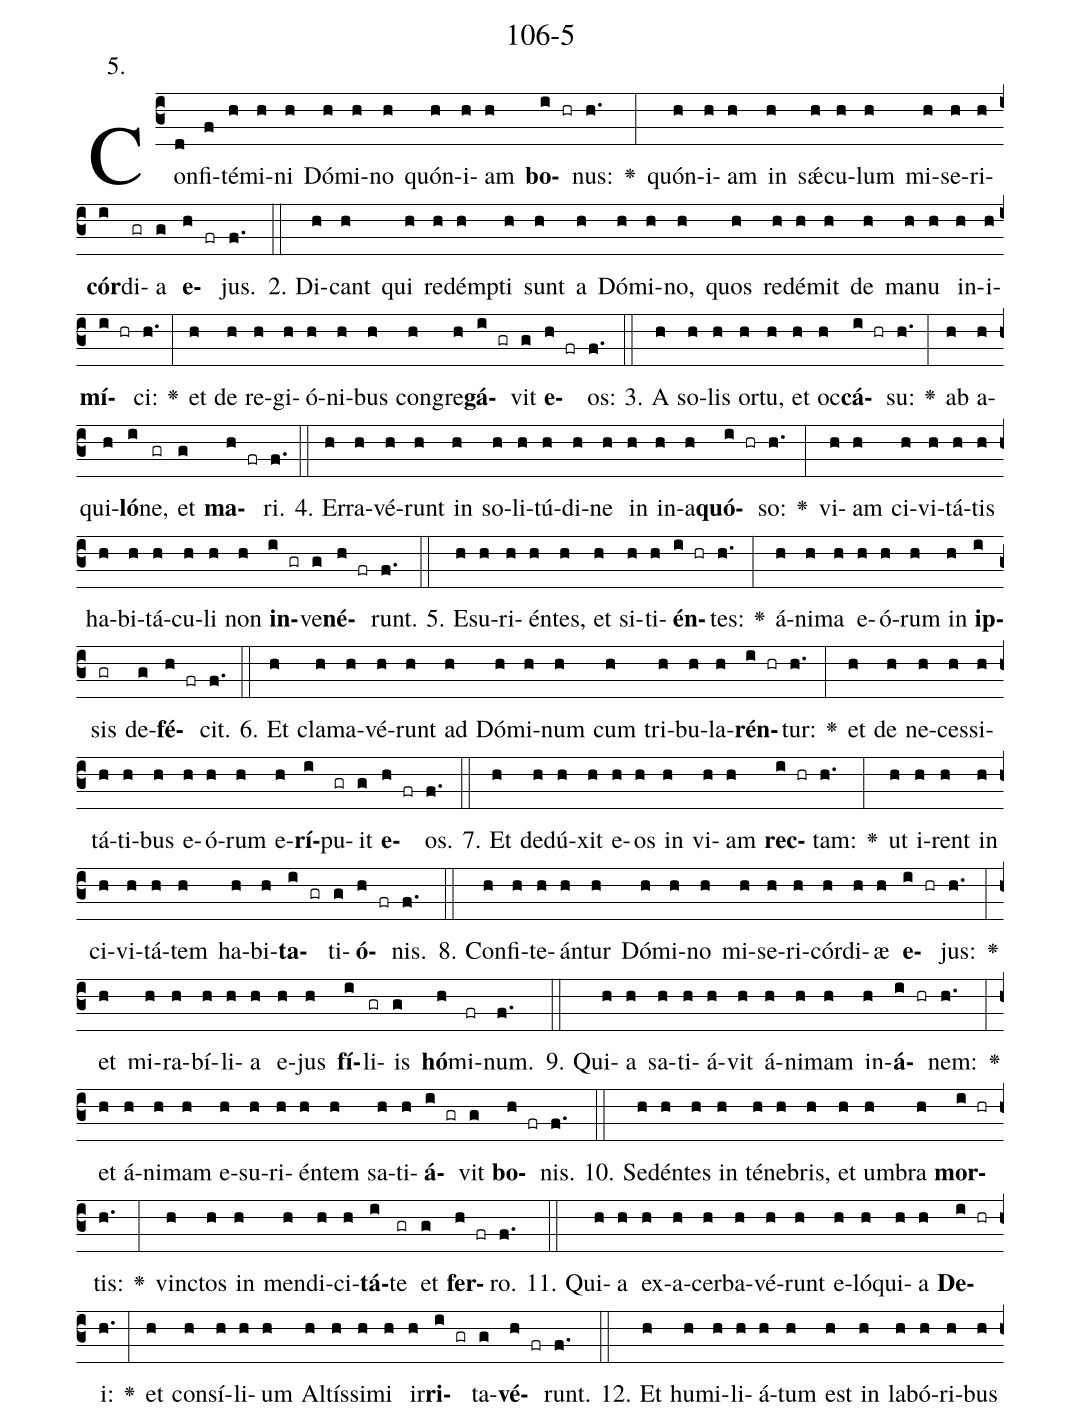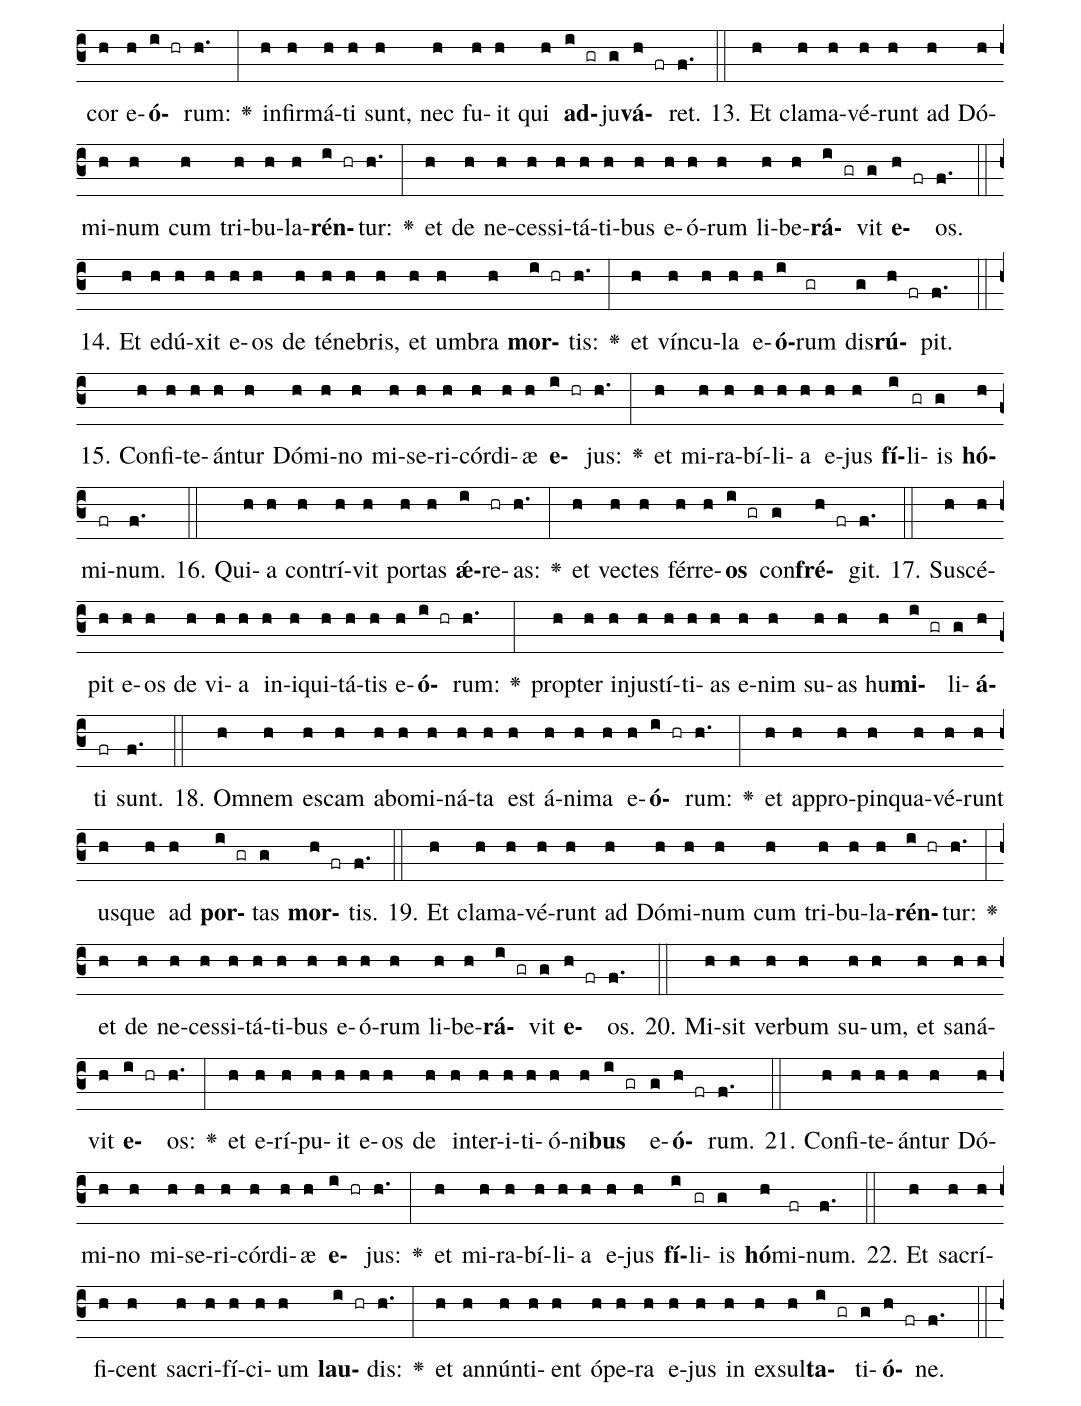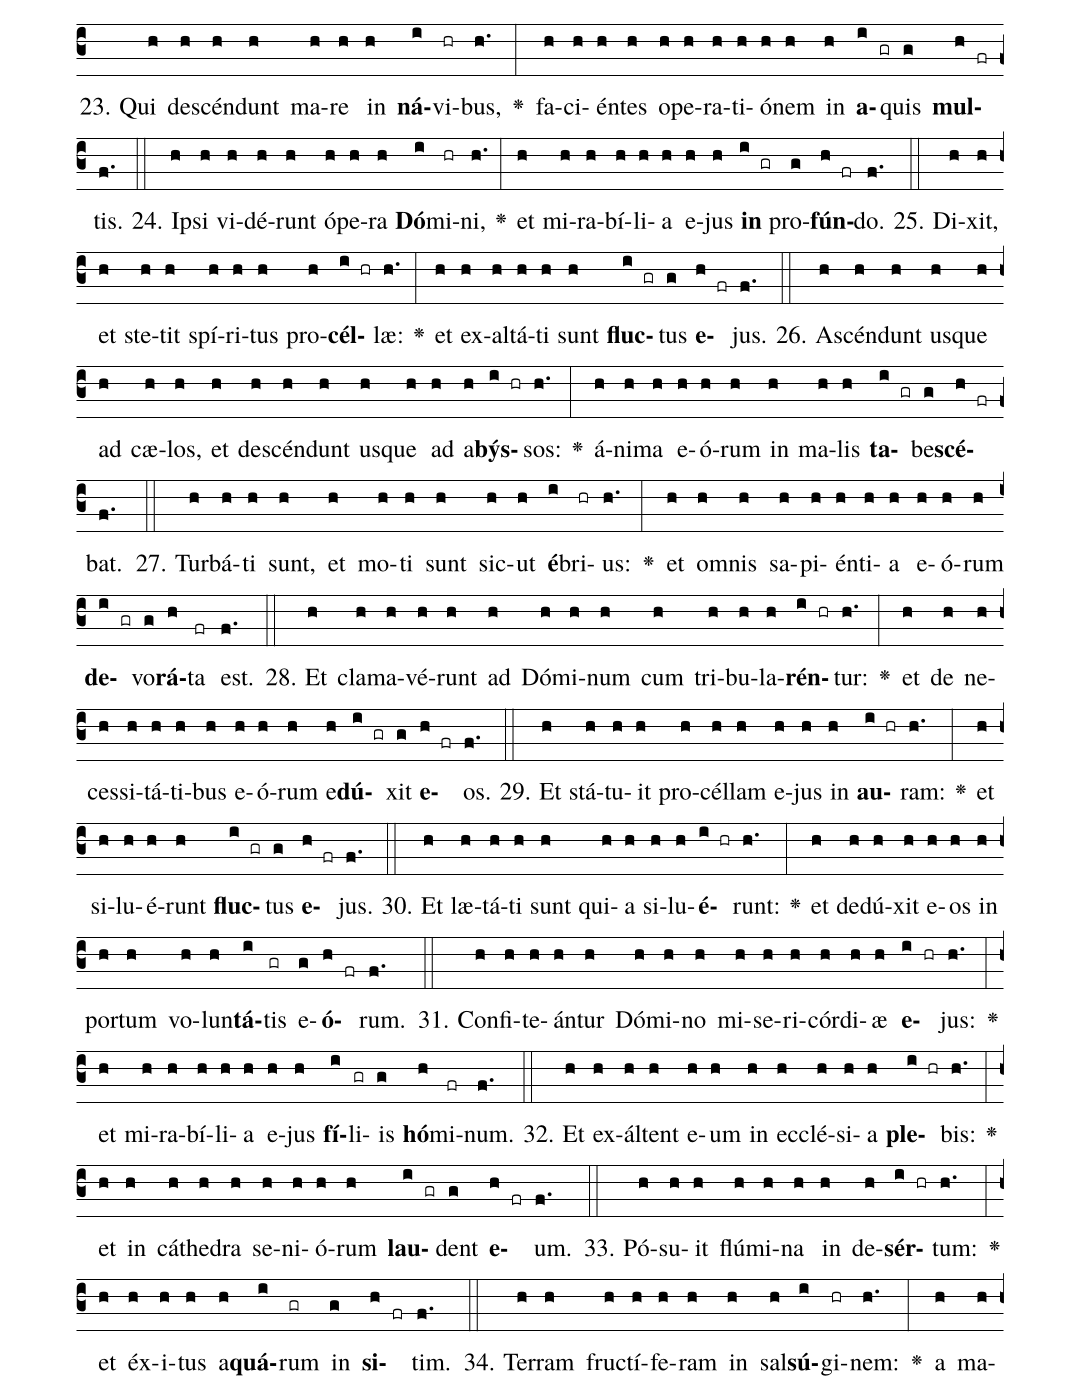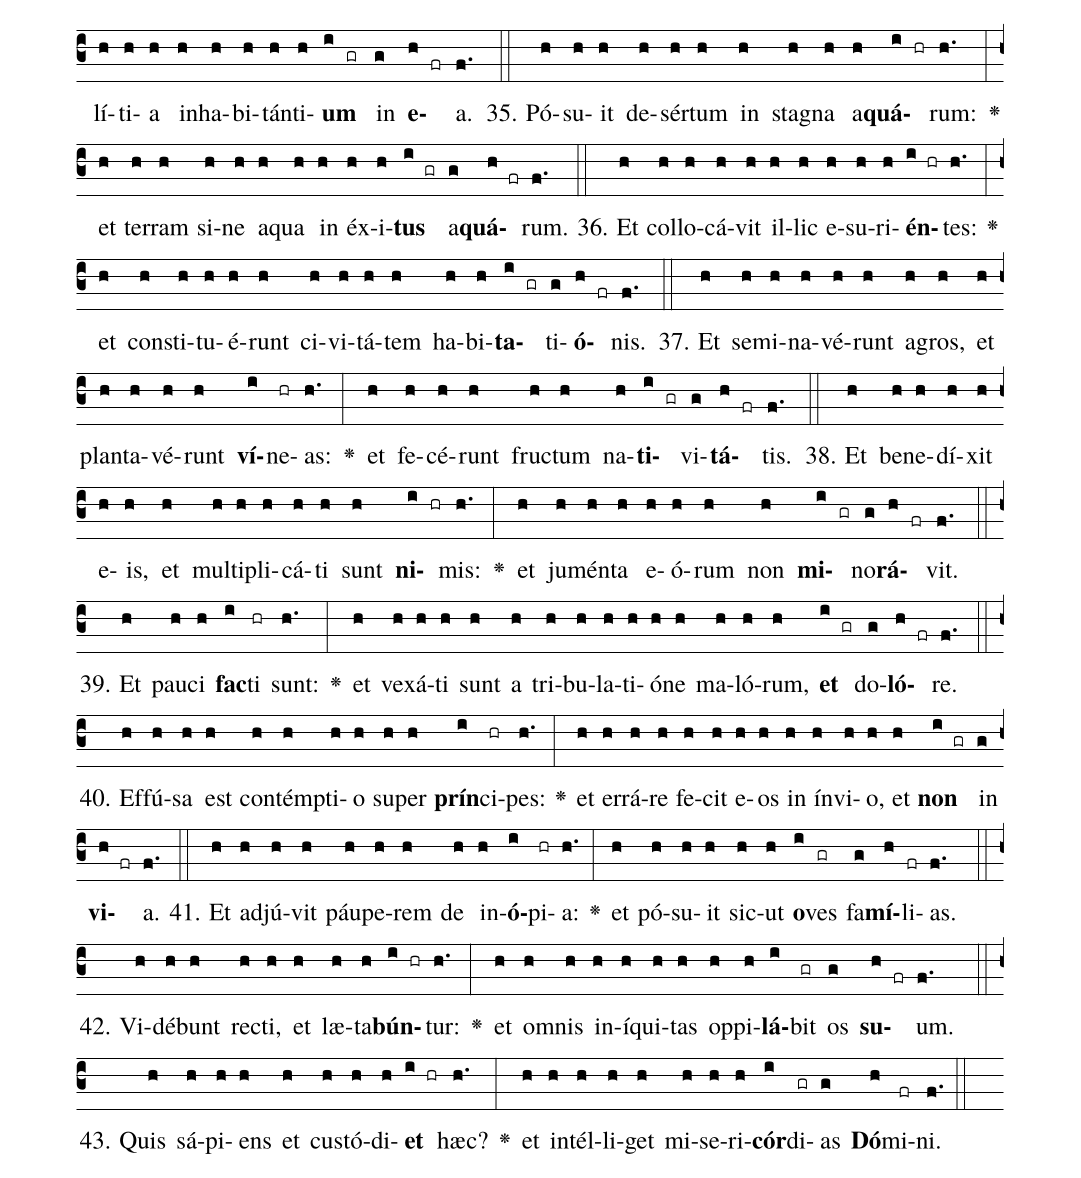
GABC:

name: 106-5;
annotation: 5.;
%%
(c3)Con(d)fi(f)té(h)mi(h)ni(h) Dó(h)mi(h)no(h) quón(h)i(h)am(h) <b>bo</b>(i hr)nus:(h.) <v>\greheightstar</v>(:) quón(h)i(h)am(h) in(h) sǽ(h)cu(h)lum(h) mi(h)se(h)ri(h)<b>cór</b>(i)di(gr)a(g) <b>e</b>(h fr)jus.(f.) (::)
2. Di(h)cant(h) qui(h) red(h)émp(h)ti(h) sunt(h) a(h) Dó(h)mi(h)no,(h) quos(h) red(h)é(h)mit(h) de(h) ma(h)nu(h) in(h)i(h)<b>mí</b>(i hr)ci:(h.) <v>\greheightstar</v>(:) et(h) de(h) re(h)gi(h)ó(h)ni(h)bus(h) con(h)gre(h)<b>gá</b>(i gr)vit(g) <b>e</b>(h fr)os:(f.) (::)
3. A(h) so(h)lis(h) or(h)tu,(h) et(h) oc(h)<b>cá</b>(i hr)su:(h.) <v>\greheightstar</v>(:) ab(h) a(h)qui(h)<b>ló</b>(i)ne,(gr) et(g) <b>ma</b>(h fr)ri.(f.) (::)
4. Er(h)ra(h)vé(h)runt(h) in(h) so(h)li(h)tú(h)di(h)ne(h) in(h) in(h)a(h)<b>quó</b>(i hr)so:(h.) <v>\greheightstar</v>(:) vi(h)am(h) ci(h)vi(h)tá(h)tis(h) ha(h)bi(h)tá(h)cu(h)li(h) non(h) <b>in</b>(i gr)ve(g)<b>né</b>(h fr)runt.(f.) (::)
5. E(h)su(h)ri(h)én(h)tes,(h) et(h) si(h)ti(h)<b>én</b>(i hr)tes:(h.) <v>\greheightstar</v>(:) á(h)ni(h)ma(h) e(h)ó(h)rum(h) in(h) <b>ip</b>(i)sis(gr) de(g)<b>fé</b>(h fr)cit.(f.) (::)
6. Et(h) cla(h)ma(h)vé(h)runt(h) ad(h) Dó(h)mi(h)num(h) cum(h) tri(h)bu(h)la(h)<b>rén</b>(i hr)tur:(h.) <v>\greheightstar</v>(:) et(h) de(h) ne(h)ces(h)si(h)tá(h)ti(h)bus(h) e(h)ó(h)rum(h) e(h)<b>rí</b>(i)pu(gr)it(g) <b>e</b>(h fr)os.(f.) (::)
7. Et(h) de(h)dú(h)xit(h) e(h)os(h) in(h) vi(h)am(h) <b>rec</b>(i hr)tam:(h.) <v>\greheightstar</v>(:) ut(h) i(h)rent(h) in(h) ci(h)vi(h)tá(h)tem(h) ha(h)bi(h)<b>ta</b>(i gr)ti(g)<b>ó</b>(h fr)nis.(f.) (::)
8. Con(h)fi(h)te(h)án(h)tur(h) Dó(h)mi(h)no(h) mi(h)se(h)ri(h)cór(h)di(h)æ(h) <b>e</b>(i hr)jus:(h.) <v>\greheightstar</v>(:) et(h) mi(h)ra(h)bí(h)li(h)a(h) e(h)jus(h) <b>fí</b>(i)li(gr)is(g) <b>hó</b>(h)mi(fr)num.(f.) (::)
9. Qui(h)a(h) sa(h)ti(h)á(h)vit(h) á(h)ni(h)mam(h) in(h)<b>á</b>(i hr)nem:(h.) <v>\greheightstar</v>(:) et(h) á(h)ni(h)mam(h) e(h)su(h)ri(h)én(h)tem(h) sa(h)ti(h)<b>á</b>(i gr)vit(g) <b>bo</b>(h fr)nis.(f.) (::)
10. Se(h)dén(h)tes(h) in(h) té(h)ne(h)bris,(h) et(h) um(h)bra(h) <b>mor</b>(i hr)tis:(h.) <v>\greheightstar</v>(:) vinc(h)tos(h) in(h) men(h)di(h)ci(h)<b>tá</b>(i)te(gr) et(g) <b>fer</b>(h fr)ro.(f.) (::)
11. Qui(h)a(h) ex(h)a(h)cer(h)ba(h)vé(h)runt(h) e(h)ló(h)qui(h)a(h) <b>De</b>(i hr)i:(h.) <v>\greheightstar</v>(:) et(h) con(h)sí(h)li(h)um(h) Al(h)tís(h)si(h)mi(h) ir(h)<b>ri</b>(i gr)ta(g)<b>vé</b>(h fr)runt.(f.) (::)
12. Et(h) hu(h)mi(h)li(h)á(h)tum(h) est(h) in(h) la(h)bó(h)ri(h)bus(h) cor(h) e(h)<b>ó</b>(i hr)rum:(h.) <v>\greheightstar</v>(:) in(h)fir(h)má(h)ti(h) sunt,(h) nec(h) fu(h)it(h) qui(h) <b>ad</b>(i gr)ju(g)<b>vá</b>(h fr)ret.(f.) (::)
13. Et(h) cla(h)ma(h)vé(h)runt(h) ad(h) Dó(h)mi(h)num(h) cum(h) tri(h)bu(h)la(h)<b>rén</b>(i hr)tur:(h.) <v>\greheightstar</v>(:) et(h) de(h) ne(h)ces(h)si(h)tá(h)ti(h)bus(h) e(h)ó(h)rum(h) li(h)be(h)<b>rá</b>(i gr)vit(g) <b>e</b>(h fr)os.(f.) (::)
14. Et(h) e(h)dú(h)xit(h) e(h)os(h) de(h) té(h)ne(h)bris,(h) et(h) um(h)bra(h) <b>mor</b>(i hr)tis:(h.) <v>\greheightstar</v>(:) et(h) vín(h)cu(h)la(h) e(h)<b>ó</b>(i)rum(gr) dis(g)<b>rú</b>(h fr)pit.(f.) (::)
15. Con(h)fi(h)te(h)án(h)tur(h) Dó(h)mi(h)no(h) mi(h)se(h)ri(h)cór(h)di(h)æ(h) <b>e</b>(i hr)jus:(h.) <v>\greheightstar</v>(:) et(h) mi(h)ra(h)bí(h)li(h)a(h) e(h)jus(h) <b>fí</b>(i)li(gr)is(g) <b>hó</b>(h)mi(fr)num.(f.) (::)
16. Qui(h)a(h) con(h)trí(h)vit(h) por(h)tas(h) <b>ǽ</b>(i)re(hr)as:(h.) <v>\greheightstar</v>(:) et(h) vec(h)tes(h) fér(h)re(h)<b>os</b>(i gr) con(g)<b>fré</b>(h fr)git.(f.) (::)
17. Su(h)scé(h)pit(h) e(h)os(h) de(h) vi(h)a(h) in(h)i(h)qui(h)tá(h)tis(h) e(h)<b>ó</b>(i hr)rum:(h.) <v>\greheightstar</v>(:) prop(h)ter(h) in(h)jus(h)tí(h)ti(h)as(h) e(h)nim(h) su(h)as(h) hu(h)<b>mi</b>(i gr)li(g)<b>á</b>(h)ti(fr) sunt.(f.) (::)
18. Om(h)nem(h) es(h)cam(h) ab(h)o(h)mi(h)ná(h)ta(h) est(h) á(h)ni(h)ma(h) e(h)<b>ó</b>(i hr)rum:(h.) <v>\greheightstar</v>(:) et(h) ap(h)pro(h)pin(h)qua(h)vé(h)runt(h) us(h)que(h) ad(h) <b>por</b>(i gr)tas(g) <b>mor</b>(h fr)tis.(f.) (::)
19. Et(h) cla(h)ma(h)vé(h)runt(h) ad(h) Dó(h)mi(h)num(h) cum(h) tri(h)bu(h)la(h)<b>rén</b>(i hr)tur:(h.) <v>\greheightstar</v>(:) et(h) de(h) ne(h)ces(h)si(h)tá(h)ti(h)bus(h) e(h)ó(h)rum(h) li(h)be(h)<b>rá</b>(i gr)vit(g) <b>e</b>(h fr)os.(f.) (::)
20. Mi(h)sit(h) ver(h)bum(h) su(h)um,(h) et(h) sa(h)ná(h)vit(h) <b>e</b>(i hr)os:(h.) <v>\greheightstar</v>(:) et(h) e(h)rí(h)pu(h)it(h) e(h)os(h) de(h) in(h)ter(h)i(h)ti(h)ó(h)ni(h)<b>bus</b>(i gr) e(g)<b>ó</b>(h fr)rum.(f.) (::)
21. Con(h)fi(h)te(h)án(h)tur(h) Dó(h)mi(h)no(h) mi(h)se(h)ri(h)cór(h)di(h)æ(h) <b>e</b>(i hr)jus:(h.) <v>\greheightstar</v>(:) et(h) mi(h)ra(h)bí(h)li(h)a(h) e(h)jus(h) <b>fí</b>(i)li(gr)is(g) <b>hó</b>(h)mi(fr)num.(f.) (::)
22. Et(h) sa(h)crí(h)fi(h)cent(h) sa(h)cri(h)fí(h)ci(h)um(h) <b>lau</b>(i hr)dis:(h.) <v>\greheightstar</v>(:) et(h) an(h)nún(h)ti(h)ent(h) ó(h)pe(h)ra(h) e(h)jus(h) in(h) ex(h)sul(h)<b>ta</b>(i gr)ti(g)<b>ó</b>(h fr)ne.(f.) (::)
23. Qui(h) de(h)scén(h)dunt(h) ma(h)re(h) in(h) <b>ná</b>(i)vi(hr)bus,(h.) <v>\greheightstar</v>(:) fa(h)ci(h)én(h)tes(h) o(h)pe(h)ra(h)ti(h)ó(h)nem(h) in(h) <b>a</b>(i gr)quis(g) <b>mul</b>(h fr)tis.(f.) (::)
24. Ip(h)si(h) vi(h)dé(h)runt(h) ó(h)pe(h)ra(h) <b>Dó</b>(i)mi(hr)ni,(h.) <v>\greheightstar</v>(:) et(h) mi(h)ra(h)bí(h)li(h)a(h) e(h)jus(h) <b>in</b>(i gr) pro(g)<b>fún</b>(h fr)do.(f.) (::)
25. Di(h)xit,(h) et(h) ste(h)tit(h) spí(h)ri(h)tus(h) pro(h)<b>cél</b>(i hr)læ:(h.) <v>\greheightstar</v>(:) et(h) ex(h)al(h)tá(h)ti(h) sunt(h) <b>fluc</b>(i gr)tus(g) <b>e</b>(h fr)jus.(f.) (::)
26. A(h)scén(h)dunt(h) us(h)que(h) ad(h) cæ(h)los,(h) et(h) de(h)scén(h)dunt(h) us(h)que(h) ad(h) a(h)<b>býs</b>(i hr)sos:(h.) <v>\greheightstar</v>(:) á(h)ni(h)ma(h) e(h)ó(h)rum(h) in(h) ma(h)lis(h) <b>ta</b>(i gr)be(g)<b>scé</b>(h fr)bat.(f.) (::)
27. Tur(h)bá(h)ti(h) sunt,(h) et(h) mo(h)ti(h) sunt(h) sic(h)ut(h) <b>é</b>(i)bri(hr)us:(h.) <v>\greheightstar</v>(:) et(h) om(h)nis(h) sa(h)pi(h)én(h)ti(h)a(h) e(h)ó(h)rum(h) <b>de</b>(i gr)vo(g)<b>rá</b>(h)ta(fr) est.(f.) (::)
28. Et(h) cla(h)ma(h)vé(h)runt(h) ad(h) Dó(h)mi(h)num(h) cum(h) tri(h)bu(h)la(h)<b>rén</b>(i hr)tur:(h.) <v>\greheightstar</v>(:) et(h) de(h) ne(h)ces(h)si(h)tá(h)ti(h)bus(h) e(h)ó(h)rum(h) e(h)<b>dú</b>(i gr)xit(g) <b>e</b>(h fr)os.(f.) (::)
29. Et(h) stá(h)tu(h)it(h) pro(h)cél(h)lam(h) e(h)jus(h) in(h) <b>au</b>(i hr)ram:(h.) <v>\greheightstar</v>(:) et(h) si(h)lu(h)é(h)runt(h) <b>fluc</b>(i gr)tus(g) <b>e</b>(h fr)jus.(f.) (::)
30. Et(h) læ(h)tá(h)ti(h) sunt(h) qui(h)a(h) si(h)lu(h)<b>é</b>(i hr)runt:(h.) <v>\greheightstar</v>(:) et(h) de(h)dú(h)xit(h) e(h)os(h) in(h) por(h)tum(h) vo(h)lun(h)<b>tá</b>(i)tis(gr) e(g)<b>ó</b>(h fr)rum.(f.) (::)
31. Con(h)fi(h)te(h)án(h)tur(h) Dó(h)mi(h)no(h) mi(h)se(h)ri(h)cór(h)di(h)æ(h) <b>e</b>(i hr)jus:(h.) <v>\greheightstar</v>(:) et(h) mi(h)ra(h)bí(h)li(h)a(h) e(h)jus(h) <b>fí</b>(i)li(gr)is(g) <b>hó</b>(h)mi(fr)num.(f.) (::)
32. Et(h) ex(h)ál(h)tent(h) e(h)um(h) in(h) ec(h)clé(h)si(h)a(h) <b>ple</b>(i hr)bis:(h.) <v>\greheightstar</v>(:) et(h) in(h) cá(h)the(h)dra(h) se(h)ni(h)ó(h)rum(h) <b>lau</b>(i gr)dent(g) <b>e</b>(h fr)um.(f.) (::)
33. Pó(h)su(h)it(h) flú(h)mi(h)na(h) in(h) de(h)<b>sér</b>(i hr)tum:(h.) <v>\greheightstar</v>(:) et(h) éx(h)i(h)tus(h) a(h)<b>quá</b>(i)rum(gr) in(g) <b>si</b>(h fr)tim.(f.) (::)
34. Ter(h)ram(h) fruc(h)tí(h)fe(h)ram(h) in(h) sal(h)<b>sú</b>(i)gi(hr)nem:(h.) <v>\greheightstar</v>(:) a(h) ma(h)lí(h)ti(h)a(h) in(h)ha(h)bi(h)tán(h)ti(h)<b>um</b>(i gr) in(g) <b>e</b>(h fr)a.(f.) (::)
35. Pó(h)su(h)it(h) de(h)sér(h)tum(h) in(h) sta(h)gna(h) a(h)<b>quá</b>(i hr)rum:(h.) <v>\greheightstar</v>(:) et(h) ter(h)ram(h) si(h)ne(h) a(h)qua(h) in(h) éx(h)i(h)<b>tus</b>(i gr) a(g)<b>quá</b>(h fr)rum.(f.) (::)
36. Et(h) col(h)lo(h)cá(h)vit(h) il(h)lic(h) e(h)su(h)ri(h)<b>én</b>(i hr)tes:(h.) <v>\greheightstar</v>(:) et(h) con(h)sti(h)tu(h)é(h)runt(h) ci(h)vi(h)tá(h)tem(h) ha(h)bi(h)<b>ta</b>(i gr)ti(g)<b>ó</b>(h fr)nis.(f.) (::)
37. Et(h) se(h)mi(h)na(h)vé(h)runt(h) a(h)gros,(h) et(h) plan(h)ta(h)vé(h)runt(h) <b>ví</b>(i)ne(hr)as:(h.) <v>\greheightstar</v>(:) et(h) fe(h)cé(h)runt(h) fruc(h)tum(h) na(h)<b>ti</b>(i gr)vi(g)<b>tá</b>(h fr)tis.(f.) (::)
38. Et(h) be(h)ne(h)dí(h)xit(h) e(h)is,(h) et(h) mul(h)ti(h)pli(h)cá(h)ti(h) sunt(h) <b>ni</b>(i hr)mis:(h.) <v>\greheightstar</v>(:) et(h) ju(h)mén(h)ta(h) e(h)ó(h)rum(h) non(h) <b>mi</b>(i gr)no(g)<b>rá</b>(h fr)vit.(f.) (::)
39. Et(h) pau(h)ci(h) <b>fac</b>(i)ti(hr) sunt:(h.) <v>\greheightstar</v>(:) et(h) ve(h)xá(h)ti(h) sunt(h) a(h) tri(h)bu(h)la(h)ti(h)ó(h)ne(h) ma(h)ló(h)rum,(h) <b>et</b>(i gr) do(g)<b>ló</b>(h fr)re.(f.) (::)
40. Ef(h)fú(h)sa(h) est(h) con(h)témp(h)ti(h)o(h) su(h)per(h) <b>prín</b>(i)ci(hr)pes:(h.) <v>\greheightstar</v>(:) et(h) er(h)rá(h)re(h) fe(h)cit(h) e(h)os(h) in(h) ín(h)vi(h)o,(h) et(h) <b>non</b>(i gr) in(g) <b>vi</b>(h fr)a.(f.) (::)
41. Et(h) ad(h)jú(h)vit(h) páu(h)pe(h)rem(h) de(h) in(h)<b>ó</b>(i)pi(hr)a:(h.) <v>\greheightstar</v>(:) et(h) pó(h)su(h)it(h) sic(h)ut(h) <b>o</b>(i)ves(gr) fa(g)<b>mí</b>(h)li(fr)as.(f.) (::)
42. Vi(h)dé(h)bunt(h) rec(h)ti,(h) et(h) læ(h)ta(h)<b>bún</b>(i hr)tur:(h.) <v>\greheightstar</v>(:) et(h) om(h)nis(h) in(h)í(h)qui(h)tas(h) op(h)pi(h)<b>lá</b>(i)bit(gr) os(g) <b>su</b>(h fr)um.(f.) (::)
43. Quis(h) sá(h)pi(h)ens(h) et(h) cus(h)tó(h)di(h)<b>et</b>(i hr) hæc?(h.) <v>\greheightstar</v>(:) et(h) in(h)tél(h)li(h)get(h) mi(h)se(h)ri(h)<b>cór</b>(i)di(gr)as(g) <b>Dó</b>(h)mi(fr)ni.(f.) (::)
